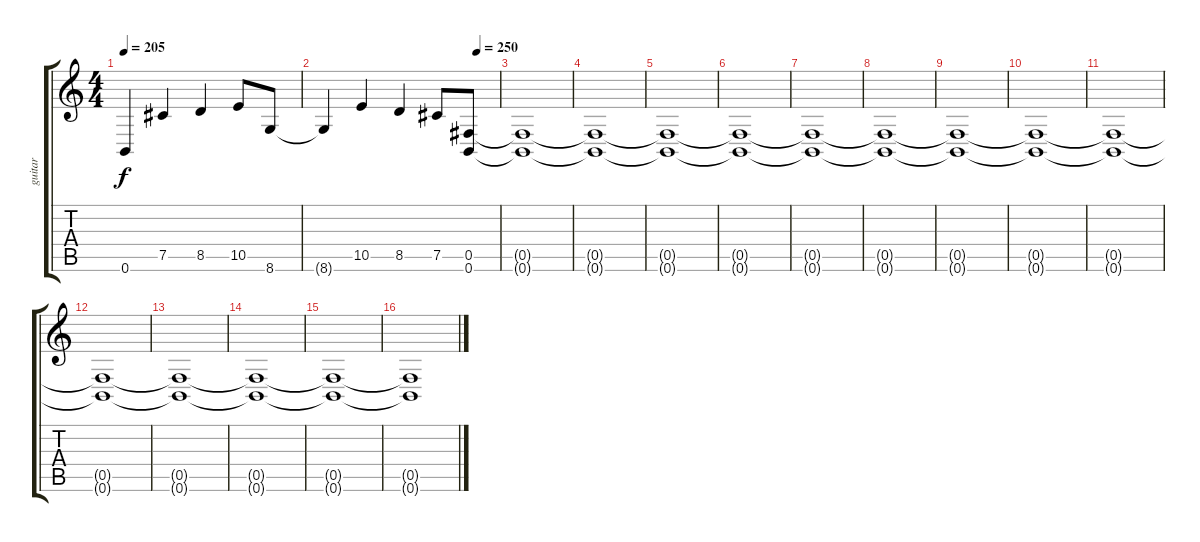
\track ("guitar" "guitar") {instrument distortionguitar}
\staff {score tabs}
\tuning (Db4 Ab3 E3 B2 Gb2 B1) {hide}
\ts (4 4)
\tempo 205
\clef g2
\ks c
0.6{t}.4{dy f} 7.5.4 8.5.4 10.5.8 8.6.8 |
\tempo (250 0.875)
8.6{t}.4 10.5.4 8.5.4 7.5.8 (0.5 0.6).8 |
(0.5{t} 0.6{t}).1 |
(0.5{t} 0.6{t}).1 |
(0.5{t} 0.6{t}).1 |
(0.5{t} 0.6{t}).1 |
(0.5{t} 0.6{t}).1 |
(0.5{t} 0.6{t}).1 |
(0.5{t} 0.6{t}).1 |
(0.5{t} 0.6{t}).1 |
(0.5{t} 0.6{t}).1 |
(0.5{t} 0.6{t}).1 |
(0.5{t} 0.6{t}).1 |
(0.5{t} 0.6{t}).1 |
(0.5{t} 0.6{t}).1 |
(0.5{t} 0.6{t}).1
